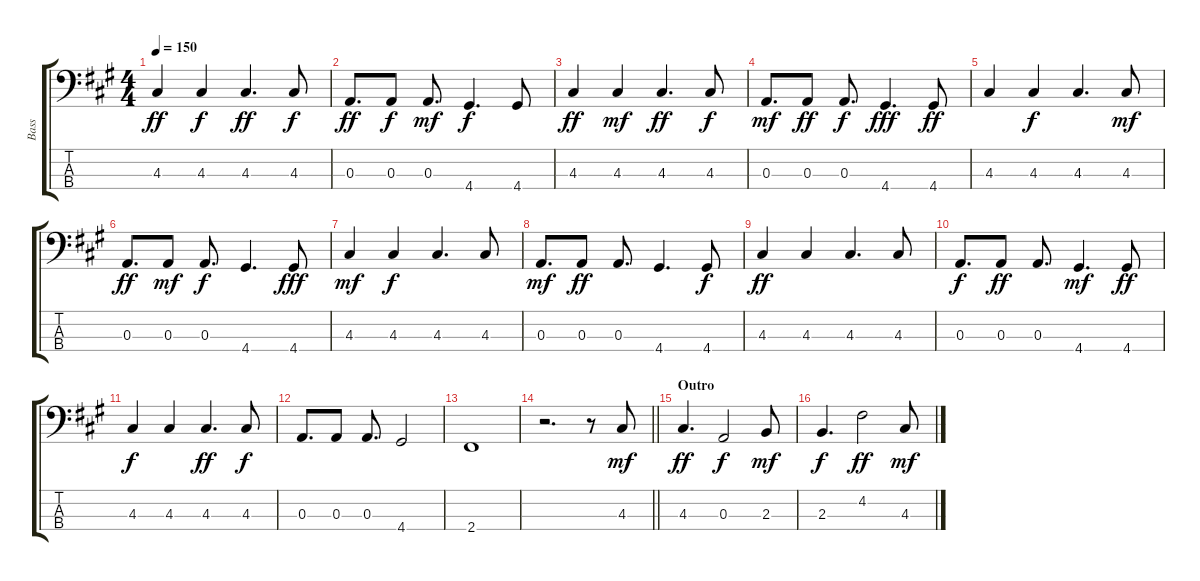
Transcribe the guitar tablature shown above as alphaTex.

\track ("Bass" "Bass") {instrument electricbassfinger}
\staff {score tabs}
\tuning (G2 D2 A1 E1) {hide}
\ts (4 4)
\tempo 150
\clef f4
\ks a
4.3.4{dy ff} 4.3.4{dy f} 4.3.4{d dy ff} 4.3.8{dy f} |
0.3.8{d dy ff} 0.3.8{dy f} 0.3.8{d dy mf} 4.4.4{d dy f} 4.4.8 |
4.3.4{dy ff} 4.3.4{dy mf} 4.3.4{d dy ff} 4.3.8{dy f} |
0.3.8{d dy mf} 0.3.8{dy ff} 0.3.8{d dy f} 4.4.4{d dy fff} 4.4.8{dy ff} |
4.3.4 4.3.4{dy f} 4.3.4{d} 4.3.8{dy mf} |
0.3.8{d dy ff} 0.3.8{dy mf} 0.3.8{d dy f} 4.4.4{d} 4.4.8{dy fff} |
4.3.4{dy mf} 4.3.4{dy f} 4.3.4{d} 4.3.8 |
0.3.8{d dy mf} 0.3.8{dy ff} 0.3.8{d} 4.4.4{d} 4.4.8{dy f} |
4.3.4{dy ff} 4.3.4 4.3.4{d} 4.3.8 |
0.3.8{d dy f} 0.3.8{dy ff} 0.3.8{d} 4.4.4{d dy mf} 4.4.8{dy ff} |
4.3.4{dy f} 4.3.4 4.3.4{d dy ff} 4.3.8{dy f} |
0.3.8{d} 0.3.8 0.3.8{d} 4.4.2 |
2.4.1 |
\barLineRight lightlight
r.2{d} r.8 4.3.8{dy mf} |
\section ("" "Outro")
4.3.4{d dy ff} 0.3.2{dy f} 2.3.8{dy mf} |
2.3.4{d dy f} 4.2.2{dy ff} 4.3.8{dy mf}
